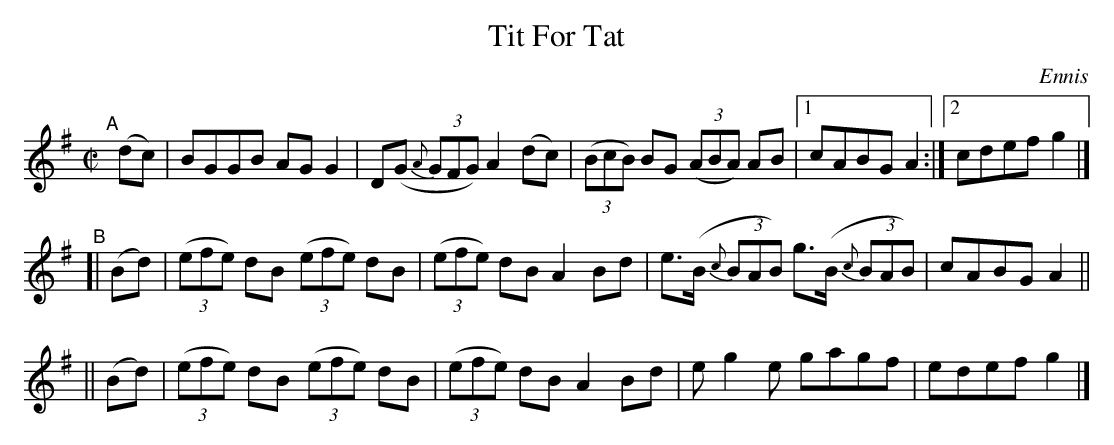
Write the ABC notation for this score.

X:1
T: Tit For Tat
O: Ennis
M: C|
L: 1/8
K: G
"^A"[|]\
(dc) | BGGB AGG2 | D(G (3{A}GFG) A2(dc) | ((3BcB) BG ((3ABA) AB |1 cABG A2 :|2 cdef g2 |]
"^B"\
[| (Bd) | ((3efe) dB ((3efe) dB | ((3efe) dB A2Bd | e>(B (3{c}BAB) g>(B (3{c}BAB) | cABG A2 ||
|| (Bd) | ((3efe) dB ((3efe) dB | ((3efe) dB A2Bd | eg2e gagf | edef g2 |]
